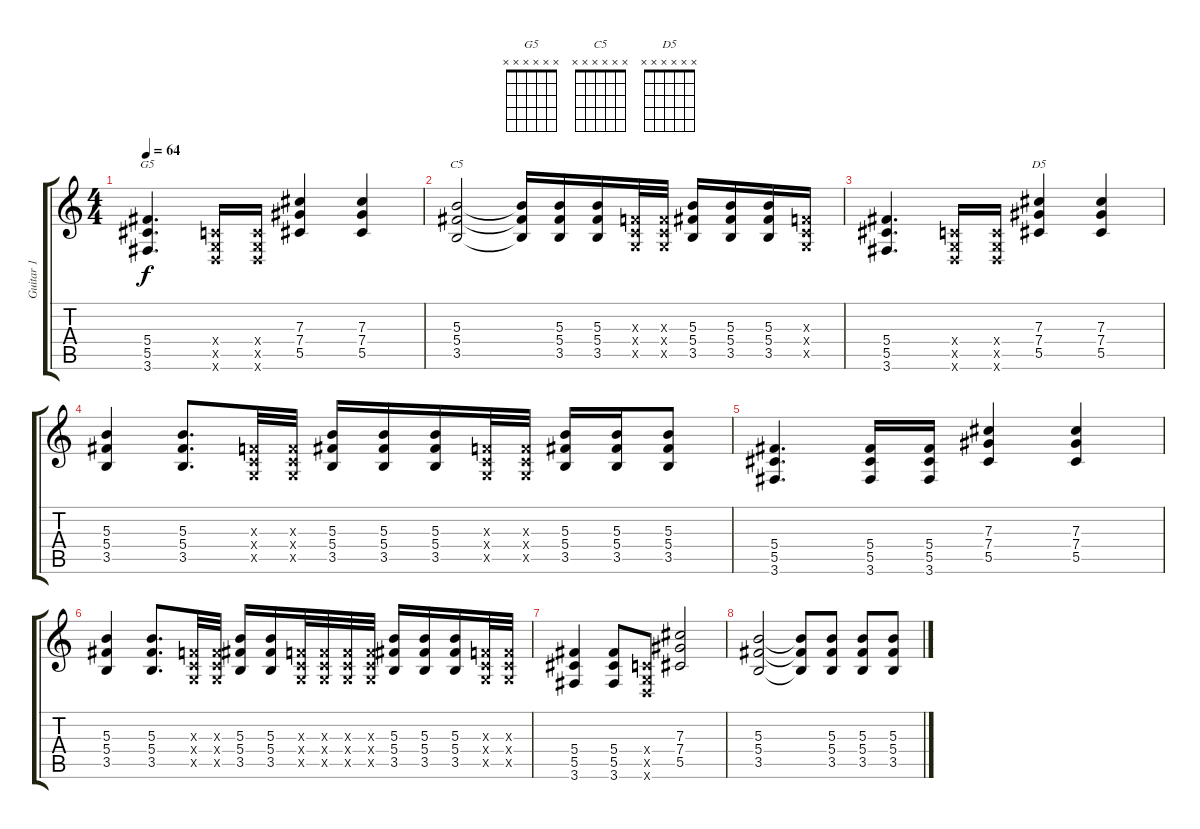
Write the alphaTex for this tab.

\track ("Guitar 1" "Guitar 1") {instrument acousticguitarsteel}
\staff {score tabs}
\tuning (Eb4 Bb3 Gb3 Db3 Ab2 Eb2) {hide}
\chord ("G5" x x x x x x)
\chord ("C5" x x x x x x)
\chord ("D5" x x x x x x)
\ts (4 4)
\tempo 64
\clef g2
\ks c
(5.4 5.5 3.6).4{d ch "G5" dy f} (-1.4{x} -1.5{x} -1.6{x}).16 (-1.4{x} -1.5{x} -1.6{x}).16 (7.3 7.4 5.5).4 (7.3 7.4 5.5).4 |
(5.3 5.4 3.5).2{ch "C5"} (5.3{t} 5.4{t} 3.5{t}).16 (5.3 5.4 3.5).16 (5.3 5.4 3.5).16 (-1.3{x} -1.4{x} -1.5{x}).32 (-1.3{x} -1.4{x} -1.5{x}).32 (5.3 5.4 3.5).16 (5.3 5.4 3.5).16 (5.3 5.4 3.5).16 (-1.3{x} -1.4{x} -1.5{x}).16 |
(5.4 5.5 3.6).4{d} (-1.4{x} -1.5{x} -1.6{x}).16 (-1.4{x} -1.5{x} -1.6{x}).16 (7.3 7.4 5.5).4{ch "D5"} (7.3 7.4 5.5).4 |
(5.3 5.4 3.5).4 (5.3 5.4 3.5).8{d} (-1.3{x} -1.4{x} -1.5{x}).32 (-1.3{x} -1.4{x} -1.5{x}).32 (5.3 5.4 3.5).16 (5.3 5.4 3.5).16 (5.3 5.4 3.5).16 (-1.3{x} -1.4{x} -1.5{x}).32 (-1.3{x} -1.4{x} -1.5{x}).32 (5.3 5.4 3.5).16 (5.3 5.4 3.5).16 (5.3 5.4 3.5).8 |
(5.4 5.5 3.6).4{d} (5.4 5.5 3.6).16 (5.4 5.5 3.6).16 (7.3 7.4 5.5).4 (7.3 7.4 5.5).4 |
(5.3 5.4 3.5).4 (5.3 5.4 3.5).8{d} (-1.3{x} -1.4{x} -1.5{x}).32 (-1.3{x} -1.4{x} -1.5{x}).32 (5.3 5.4 3.5).16 (5.3 5.4 3.5).16 (-1.3{x} -1.4{x} -1.5{x}).32 (-1.3{x} -1.4{x} -1.5{x}).32 (-1.3{x} -1.4{x} -1.5{x}).32 (-1.3{x} -1.4{x} -1.5{x}).32 (5.3 5.4 3.5).16 (5.3 5.4 3.5).16 (5.3 5.4 3.5).16 (-1.3{x} -1.4{x} -1.5{x}).32 (-1.3{x} -1.4{x} -1.5{x}).32 |
(5.4 5.5 3.6).4 (5.4 5.5 3.6).8 (-1.4{x} -1.5{x} -1.6{x}).8 (7.3 7.4 5.5).2 |
(5.3 5.4 3.5).2 (5.3{t} 5.4{t} 3.5{t}).8 (5.3 5.4 3.5).8 (5.3 5.4 3.5).8 (5.3 5.4 3.5).8
